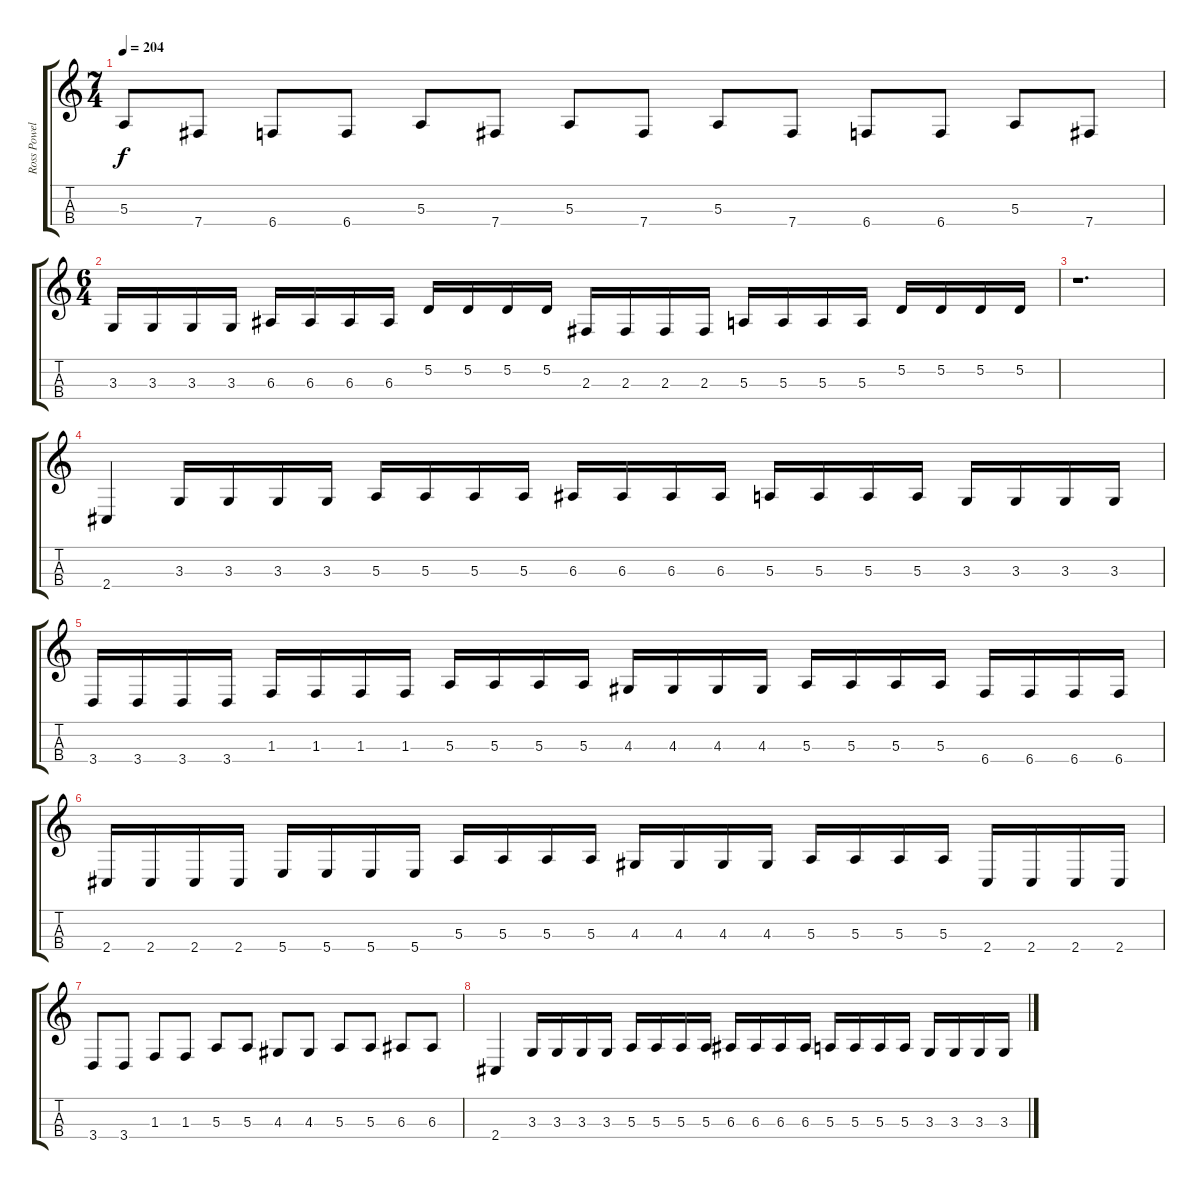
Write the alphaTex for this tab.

\track ("Ross Powell" "Ross Powel") {instrument electricbasspick}
\staff {score tabs}
\tuning (D3 A2 E2 B1) {hide}
\ts (7 4)
\tempo 204
\clef g2
\ks c
5.3.8{dy f} 7.4.8 6.4.8 6.4.8 5.3.8 7.4.8 5.3.8 7.4.8 5.3.8 7.4.8 6.4.8 6.4.8 5.3.8 7.4.8 |
\ts (6 4)
3.3.16 3.3.16 3.3.16 3.3.16 6.3.16 6.3.16 6.3.16 6.3.16 5.2.16 5.2.16 5.2.16 5.2.16 2.3.16 2.3.16 2.3.16 2.3.16 5.3.16 5.3.16 5.3.16 5.3.16 5.2.16 5.2.16 5.2.16 5.2.16 |
r.1{d} |
2.4.4 3.3.16 3.3.16 3.3.16 3.3.16 5.3.16 5.3.16 5.3.16 5.3.16 6.3.16 6.3.16 6.3.16 6.3.16 5.3.16 5.3.16 5.3.16 5.3.16 3.3.16 3.3.16 3.3.16 3.3.16 |
3.4.16 3.4.16 3.4.16 3.4.16 1.3.16 1.3.16 1.3.16 1.3.16 5.3.16 5.3.16 5.3.16 5.3.16 4.3.16 4.3.16 4.3.16 4.3.16 5.3.16 5.3.16 5.3.16 5.3.16 6.4.16 6.4.16 6.4.16 6.4.16 |
2.4.16 2.4.16 2.4.16 2.4.16 5.4.16 5.4.16 5.4.16 5.4.16 5.3.16 5.3.16 5.3.16 5.3.16 4.3.16 4.3.16 4.3.16 4.3.16 5.3.16 5.3.16 5.3.16 5.3.16 2.4.16 2.4.16 2.4.16 2.4.16 |
3.4.8 3.4.8 1.3.8 1.3.8 5.3.8 5.3.8 4.3.8 4.3.8 5.3.8 5.3.8 6.3.8 6.3.8 |
2.4.4 3.3.16 3.3.16 3.3.16 3.3.16 5.3.16 5.3.16 5.3.16 5.3.16 6.3.16 6.3.16 6.3.16 6.3.16 5.3.16 5.3.16 5.3.16 5.3.16 3.3.16 3.3.16 3.3.16 3.3.16
